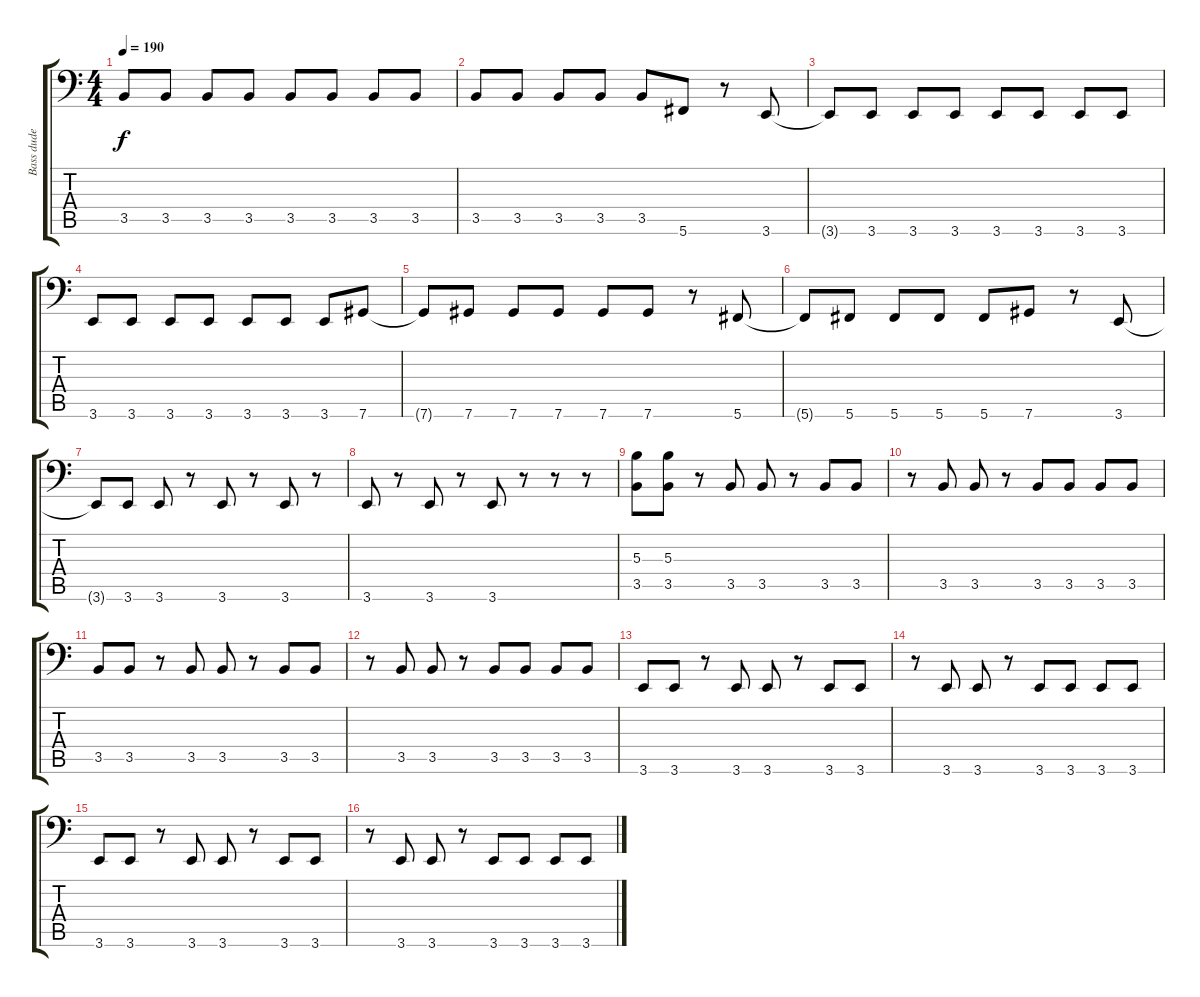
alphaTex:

\track ("Bass dude" "Bass dude") {instrument electricbasspick}
\staff {score tabs}
\tuning (Eb3 Bb2 Gb2 Db2 Ab1 Db1) {hide}
\ts (4 4)
\tempo 190
\clef f4
\ks c
3.5{t}.8{dy f} 3.5.8 3.5.8 3.5.8 3.5.8 3.5.8 3.5.8 3.5.8 |
3.5.8 3.5.8 3.5.8 3.5.8 3.5.8 5.6.8 r.8 3.6.8 |
3.6{t}.8 3.6.8 3.6.8 3.6.8 3.6.8 3.6.8 3.6.8 3.6.8 |
3.6.8 3.6.8 3.6.8 3.6.8 3.6.8 3.6.8 3.6.8 7.6.8 |
7.6{t}.8 7.6.8 7.6.8 7.6.8 7.6.8 7.6.8 r.8 5.6.8 |
5.6{t}.8 5.6.8 5.6.8 5.6.8 5.6.8 7.6.8 r.8 3.6.8 |
3.6{t}.8 3.6.8 3.6.8 r.8 3.6.8 r.8 3.6.8 r.8 |
3.6.8 r.8 3.6.8 r.8 3.6.8 r.8 r.8 r.8 |
(5.3 3.5).8 (5.3 3.5).8 r.8 3.5.8 3.5.8 r.8 3.5.8 3.5.8 |
r.8 3.5.8 3.5.8 r.8 3.5.8 3.5.8 3.5.8 3.5.8 |
3.5.8 3.5.8 r.8 3.5.8 3.5.8 r.8 3.5.8 3.5.8 |
r.8 3.5.8 3.5.8 r.8 3.5.8 3.5.8 3.5.8 3.5.8 |
3.6.8 3.6.8 r.8 3.6.8 3.6.8 r.8 3.6.8 3.6.8 |
r.8 3.6.8 3.6.8 r.8 3.6.8 3.6.8 3.6.8 3.6.8 |
3.6.8 3.6.8 r.8 3.6.8 3.6.8 r.8 3.6.8 3.6.8 |
r.8 3.6.8 3.6.8 r.8 3.6.8 3.6.8 3.6.8 3.6.8
